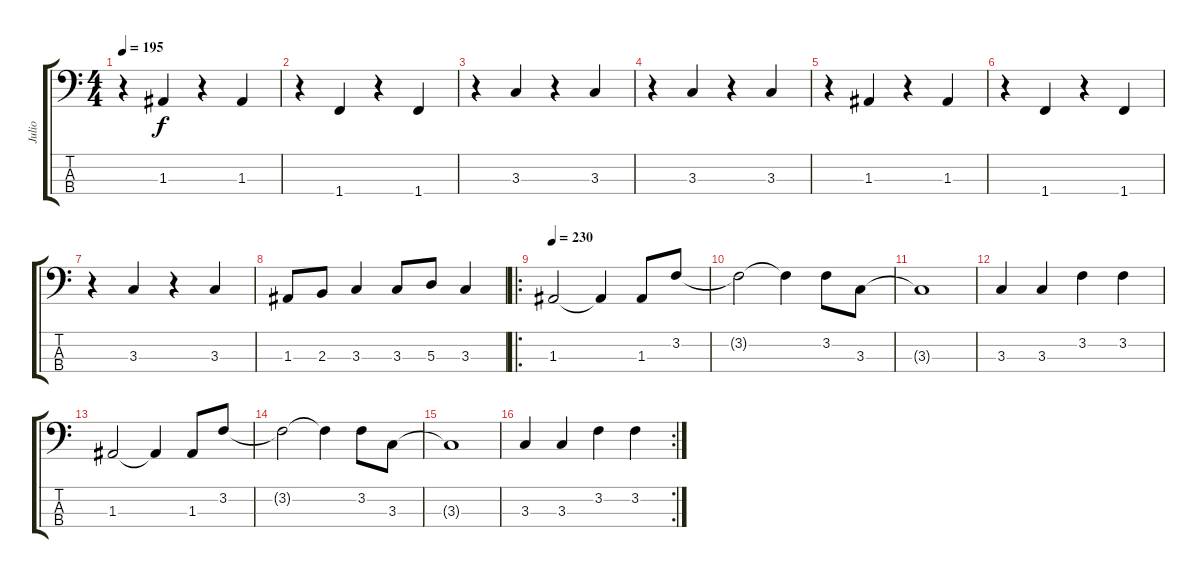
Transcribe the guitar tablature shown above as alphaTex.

\track ("Julio" "Julio") {instrument electricbassfinger}
\staff {score tabs}
\tuning (G2 D2 A1 E1) {hide}
\ts (4 4)
\tempo 195
\clef f4
\ks c
r.4{dy f} 1.3.4 r.4 1.3.4 |
r.4 1.4.4 r.4 1.4.4 |
r.4 3.3.4 r.4 3.3.4 |
r.4 3.3.4 r.4 3.3.4 |
r.4 1.3.4 r.4 1.3.4 |
r.4 1.4.4 r.4 1.4.4 |
r.4 3.3.4 r.4 3.3.4 |
1.3.8 2.3.8 3.3.4 3.3.8 5.3.8 3.3.4 |
\ro
\tempo 230
1.3.2 1.3{t}.4 1.3.8 3.2.8 |
3.2{t}.2 3.2{t}.4 3.2.8 3.3.8 |
3.3{t}.1 |
3.3.4 3.3.4 3.2.4 3.2.4 |
1.3.2 1.3{t}.4 1.3.8 3.2.8 |
3.2{t}.2 3.2{t}.4 3.2.8 3.3.8 |
3.3{t}.1 |
\rc 2
3.3.4 3.3.4 3.2.4 3.2.4
